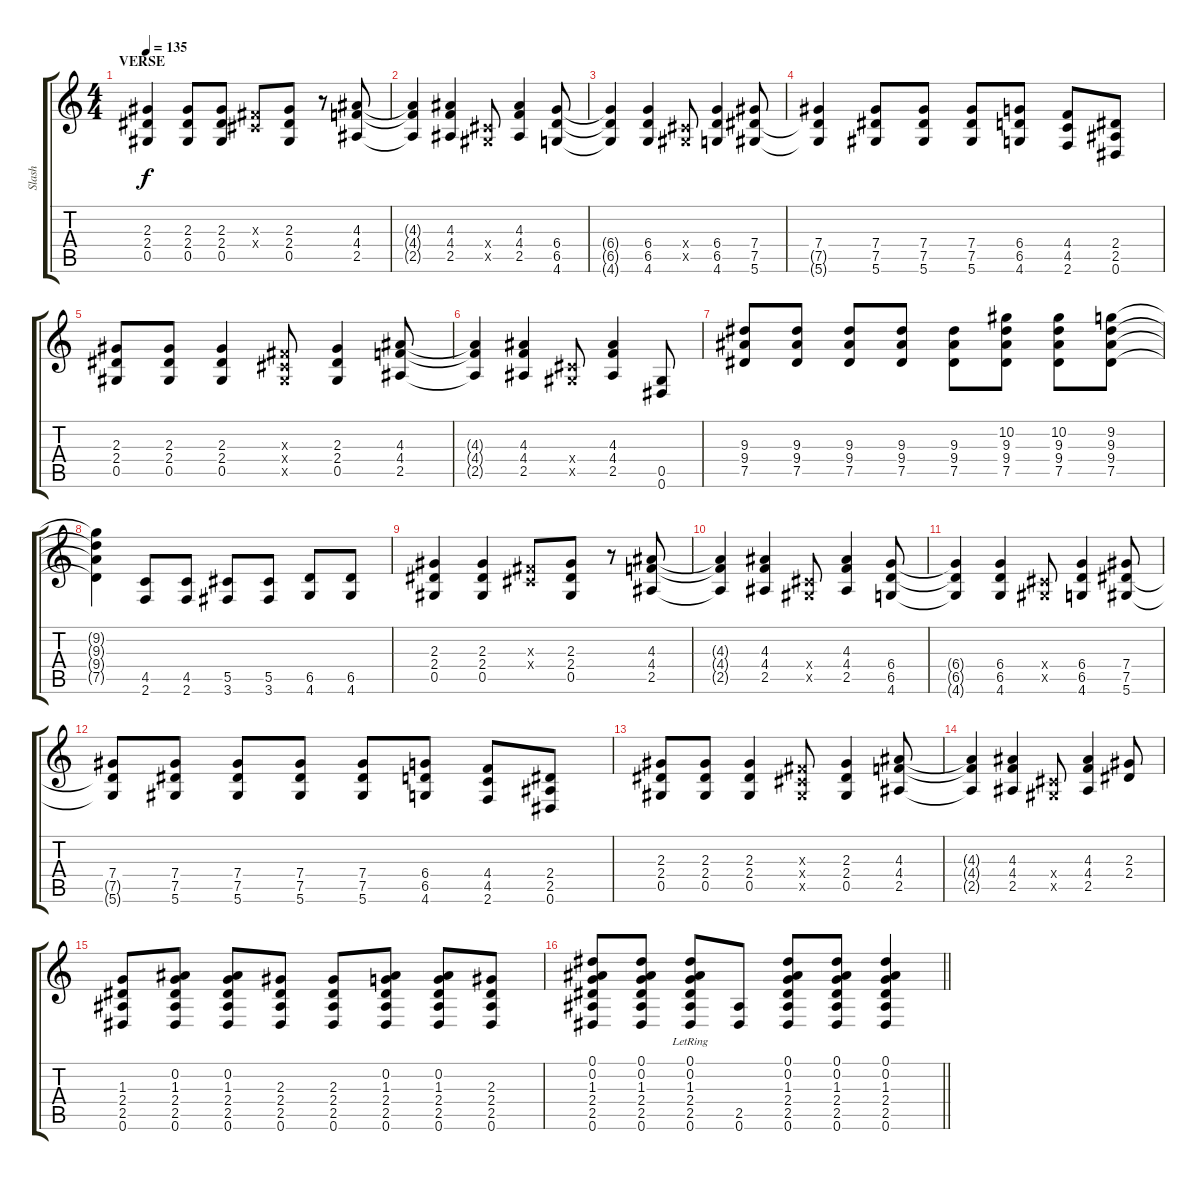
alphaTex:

\track ("Slash" "Slash") {instrument overdrivenguitar}
\staff {score tabs}
\tuning (Eb4 Bb3 Gb3 Db3 Ab2 Eb2) {hide}
\ts (4 4)
\section ("" "VERSE")
\tempo 135
\clef g2
\ks c
(2.3 2.4 0.5).4{dy f} (2.3 2.4 0.5).8 (2.3 2.4 0.5).8 (0.3{x} 0.4{x}).8 (2.3 2.4 0.5).8 r.8 (4.3 4.4 2.5).8 |
(4.3{t} 4.4{t} 2.5{t}).4 (4.3 4.4 2.5).4 (0.4{x} 0.5{x}).8 (4.3 4.4 2.5).4 (6.4 6.5 4.6).8 |
(6.4{t} 6.5{t} 4.6{t}).4 (6.4 6.5 4.6).4 (0.4{x} 0.5{x}).8 (6.4 6.5 4.6).4 (7.4 7.5 5.6).8 |
(7.4 7.5{t} 5.6{t}).4 (7.4 7.5 5.6).8 (7.4 7.5 5.6).8 (7.4 7.5 5.6).8 (6.4 6.5 4.6).8 (4.4 4.5 2.6).8 (2.4 2.5 0.6).8 |
(2.3 2.4 0.5).8 (2.3 2.4 0.5).8 (2.3 2.4 0.5).4 (0.3{x} 0.4{x} 0.5{x}).8 (2.3 2.4 0.5).4 (4.3 4.4 2.5).8 |
(4.3{t} 4.4{t} 2.5{t}).4 (4.3 4.4 2.5).4 (0.4{x} 0.5{x}).8 (4.3 4.4 2.5).4 (0.5 0.6).8 |
(9.3 9.4 7.5).8 (9.3 9.4 7.5).8 (9.3 9.4 7.5).8 (9.3 9.4 7.5).8 (9.3 9.4 7.5).8 (10.2 9.3 9.4 7.5).8 (10.2 9.3 9.4 7.5).8 (9.2 9.3 9.4 7.5).8 |
(9.2{t} 9.3{t} 9.4{t} 7.5{t}).4 (4.5 2.6).8 (4.5 2.6).8 (5.5 3.6).8 (5.5 3.6).8 (6.5 4.6).8 (6.5 4.6).8 |
(2.3 2.4 0.5).4 (2.3 2.4 0.5).4 (0.3{x} 0.4{x}).8 (2.3 2.4 0.5).8 r.8 (4.3 4.4 2.5).8 |
(4.3{t} 4.4{t} 2.5{t}).4 (4.3 4.4 2.5).4 (0.4{x} 0.5{x}).8 (4.3 4.4 2.5).4 (6.4 6.5 4.6).8 |
(6.4{t} 6.5{t} 4.6{t}).4 (6.4 6.5 4.6).4 (0.4{x} 0.5{x}).8 (6.4 6.5 4.6).4 (7.4 7.5 5.6).8 |
(7.4 7.5{t} 5.6{t}).8 (7.4 7.5 5.6).8 (7.4 7.5 5.6).8 (7.4 7.5 5.6).8 (7.4 7.5 5.6).8 (6.4 6.5 4.6).8 (4.4 4.5 2.6).8 (2.4 2.5 0.6).8 |
(2.3 2.4 0.5).8 (2.3 2.4 0.5).8 (2.3 2.4 0.5).4 (0.3{x} 0.4{x} 0.5{x}).8 (2.3 2.4 0.5).4 (4.3 4.4 2.5).8 |
(4.3{t} 4.4{t} 2.5{t}).4 (4.3 4.4 2.5).4 (0.4{x} 0.5{x}).8 (4.3 4.4 2.5).4 (2.3 2.4).8 |
(1.3 2.4 2.5 0.6).8 (0.2 1.3 2.4 2.5 0.6).8 (0.2 1.3 2.4 2.5 0.6).8 (2.3 2.4 2.5 0.6).8 (2.3 2.4 2.5 0.6).8 (0.2 1.3 2.4 2.5 0.6).8 (0.2 1.3 2.4 2.5 0.6).8 (2.3 2.4 2.5 0.6).8 |
\barLineRight lightlight
(0.1 0.2 1.3 2.4 2.5 0.6).8 (0.1 0.2 1.3 2.4 2.5 0.6).8 (0.1{lr} 0.2{lr} 1.3{lr} 2.4{lr} 2.5 0.6).8 (2.5 0.6).8 (0.1 0.2 1.3 2.4 2.5 0.6).8 (0.1 0.2 1.3 2.4 2.5 0.6).8 (0.1 0.2 1.3 2.4 2.5 0.6).4
